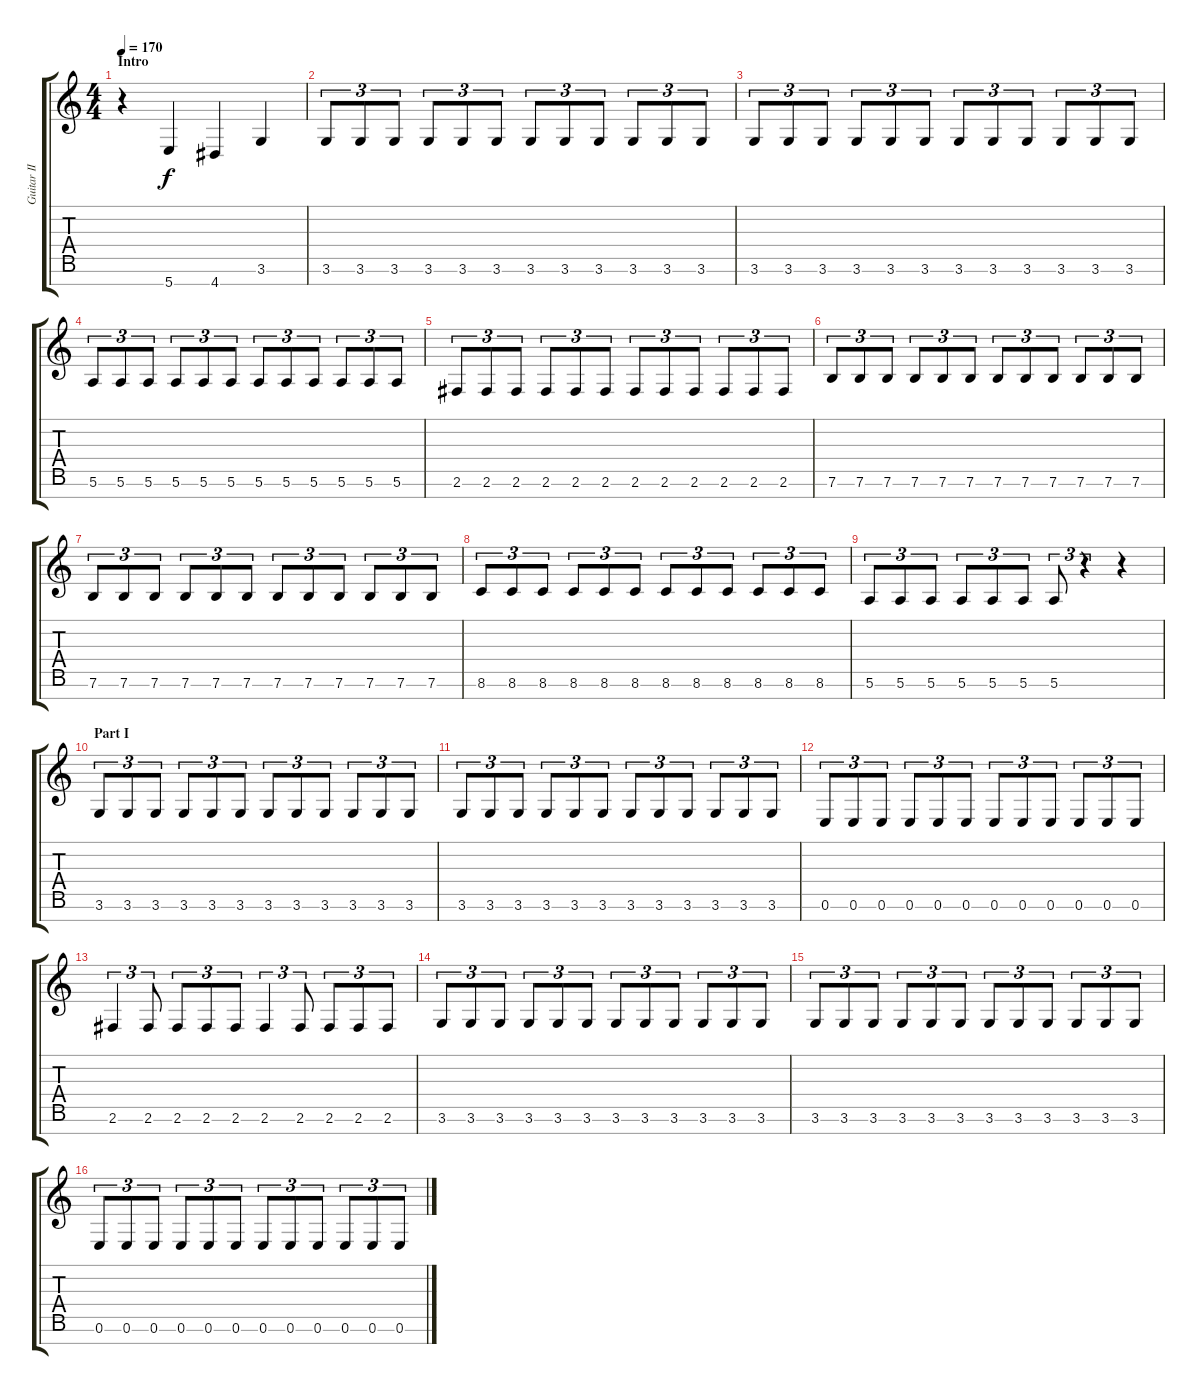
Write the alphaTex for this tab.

\track ("Guitar II" "Guitar II") {instrument distortionguitar}
\staff {score tabs}
\tuning (E4 B3 G3 D3 A2 E2 B1) {hide}
\ts (4 4)
\section ("" "Intro")
\tempo 170
\clef g2
\ks c
r.4{dy f instrument distortionguitar} 5.7.4 4.7.4 3.6.4 |
3.6.8{tu (3 2)} 3.6.8{tu (3 2)} 3.6.8{tu (3 2)} 3.6.8{tu (3 2)} 3.6.8{tu (3 2)} 3.6.8{tu (3 2)} 3.6.8{tu (3 2)} 3.6.8{tu (3 2)} 3.6.8{tu (3 2)} 3.6.8{tu (3 2)} 3.6.8{tu (3 2)} 3.6.8{tu (3 2)} |
3.6.8{tu (3 2)} 3.6.8{tu (3 2)} 3.6.8{tu (3 2)} 3.6.8{tu (3 2)} 3.6.8{tu (3 2)} 3.6.8{tu (3 2)} 3.6.8{tu (3 2)} 3.6.8{tu (3 2)} 3.6.8{tu (3 2)} 3.6.8{tu (3 2)} 3.6.8{tu (3 2)} 3.6.8{tu (3 2)} |
5.6.8{tu (3 2)} 5.6.8{tu (3 2)} 5.6.8{tu (3 2)} 5.6.8{tu (3 2)} 5.6.8{tu (3 2)} 5.6.8{tu (3 2)} 5.6.8{tu (3 2)} 5.6.8{tu (3 2)} 5.6.8{tu (3 2)} 5.6.8{tu (3 2)} 5.6.8{tu (3 2)} 5.6.8{tu (3 2)} |
2.6.8{tu (3 2)} 2.6.8{tu (3 2)} 2.6.8{tu (3 2)} 2.6.8{tu (3 2)} 2.6.8{tu (3 2)} 2.6.8{tu (3 2)} 2.6.8{tu (3 2)} 2.6.8{tu (3 2)} 2.6.8{tu (3 2)} 2.6.8{tu (3 2)} 2.6.8{tu (3 2)} 2.6.8{tu (3 2)} |
7.6.8{tu (3 2)} 7.6.8{tu (3 2)} 7.6.8{tu (3 2)} 7.6.8{tu (3 2)} 7.6.8{tu (3 2)} 7.6.8{tu (3 2)} 7.6.8{tu (3 2)} 7.6.8{tu (3 2)} 7.6.8{tu (3 2)} 7.6.8{tu (3 2)} 7.6.8{tu (3 2)} 7.6.8{tu (3 2)} |
7.6.8{tu (3 2)} 7.6.8{tu (3 2)} 7.6.8{tu (3 2)} 7.6.8{tu (3 2)} 7.6.8{tu (3 2)} 7.6.8{tu (3 2)} 7.6.8{tu (3 2)} 7.6.8{tu (3 2)} 7.6.8{tu (3 2)} 7.6.8{tu (3 2)} 7.6.8{tu (3 2)} 7.6.8{tu (3 2)} |
8.6.8{tu (3 2)} 8.6.8{tu (3 2)} 8.6.8{tu (3 2)} 8.6.8{tu (3 2)} 8.6.8{tu (3 2)} 8.6.8{tu (3 2)} 8.6.8{tu (3 2)} 8.6.8{tu (3 2)} 8.6.8{tu (3 2)} 8.6.8{tu (3 2)} 8.6.8{tu (3 2)} 8.6.8{tu (3 2)} |
5.6.8{tu (3 2)} 5.6.8{tu (3 2)} 5.6.8{tu (3 2)} 5.6.8{tu (3 2)} 5.6.8{tu (3 2)} 5.6.8{tu (3 2)} 5.6.8{tu (3 2)} r.4{tu (3 2)} r.4 |
\section ("" "Part I")
3.6.8{tu (3 2)} 3.6.8{tu (3 2)} 3.6.8{tu (3 2)} 3.6.8{tu (3 2)} 3.6.8{tu (3 2)} 3.6.8{tu (3 2)} 3.6.8{tu (3 2)} 3.6.8{tu (3 2)} 3.6.8{tu (3 2)} 3.6.8{tu (3 2)} 3.6.8{tu (3 2)} 3.6.8{tu (3 2)} |
3.6.8{tu (3 2)} 3.6.8{tu (3 2)} 3.6.8{tu (3 2)} 3.6.8{tu (3 2)} 3.6.8{tu (3 2)} 3.6.8{tu (3 2)} 3.6.8{tu (3 2)} 3.6.8{tu (3 2)} 3.6.8{tu (3 2)} 3.6.8{tu (3 2)} 3.6.8{tu (3 2)} 3.6.8{tu (3 2)} |
0.6.8{tu (3 2)} 0.6.8{tu (3 2)} 0.6.8{tu (3 2)} 0.6.8{tu (3 2)} 0.6.8{tu (3 2)} 0.6.8{tu (3 2)} 0.6.8{tu (3 2)} 0.6.8{tu (3 2)} 0.6.8{tu (3 2)} 0.6.8{tu (3 2)} 0.6.8{tu (3 2)} 0.6.8{tu (3 2)} |
2.6.4{tu (3 2)} 2.6.8{tu (3 2)} 2.6.8{tu (3 2)} 2.6.8{tu (3 2)} 2.6.8{tu (3 2)} 2.6.4{tu (3 2)} 2.6.8{tu (3 2)} 2.6.8{tu (3 2)} 2.6.8{tu (3 2)} 2.6.8{tu (3 2)} |
3.6.8{tu (3 2)} 3.6.8{tu (3 2)} 3.6.8{tu (3 2)} 3.6.8{tu (3 2)} 3.6.8{tu (3 2)} 3.6.8{tu (3 2)} 3.6.8{tu (3 2)} 3.6.8{tu (3 2)} 3.6.8{tu (3 2)} 3.6.8{tu (3 2)} 3.6.8{tu (3 2)} 3.6.8{tu (3 2)} |
3.6.8{tu (3 2)} 3.6.8{tu (3 2)} 3.6.8{tu (3 2)} 3.6.8{tu (3 2)} 3.6.8{tu (3 2)} 3.6.8{tu (3 2)} 3.6.8{tu (3 2)} 3.6.8{tu (3 2)} 3.6.8{tu (3 2)} 3.6.8{tu (3 2)} 3.6.8{tu (3 2)} 3.6.8{tu (3 2)} |
0.6.8{tu (3 2)} 0.6.8{tu (3 2)} 0.6.8{tu (3 2)} 0.6.8{tu (3 2)} 0.6.8{tu (3 2)} 0.6.8{tu (3 2)} 0.6.8{tu (3 2)} 0.6.8{tu (3 2)} 0.6.8{tu (3 2)} 0.6.8{tu (3 2)} 0.6.8{tu (3 2)} 0.6.8{tu (3 2)}
